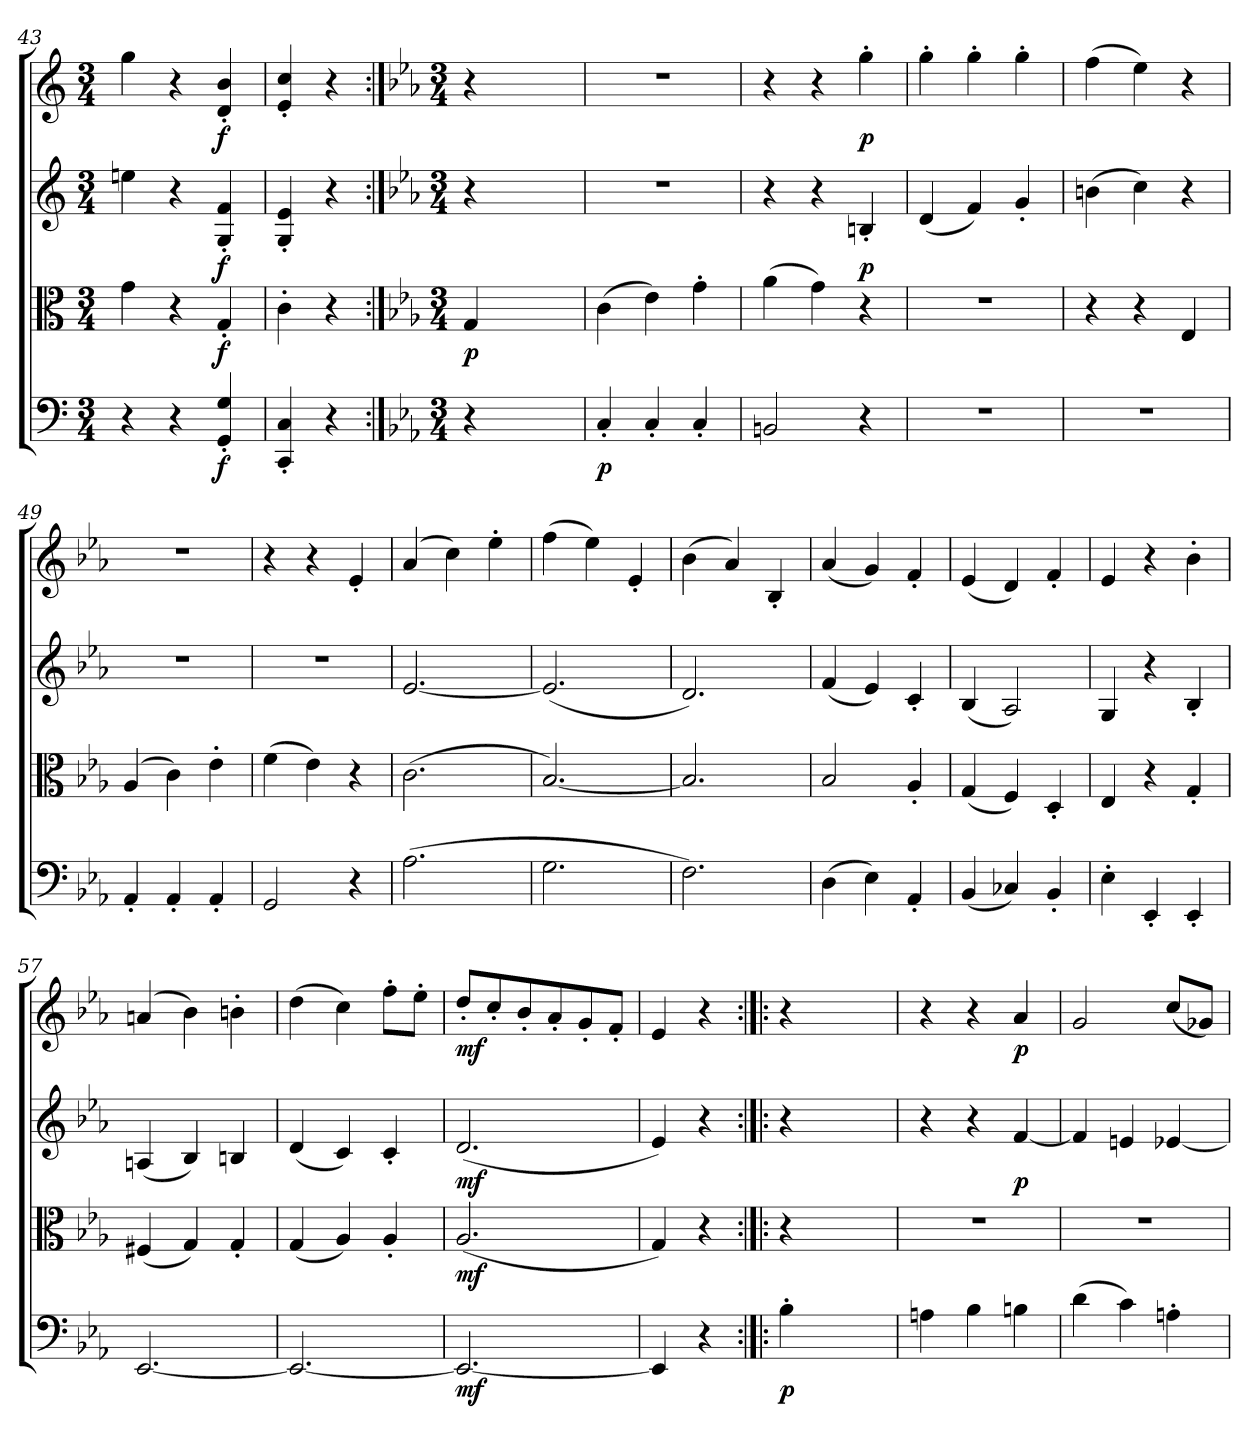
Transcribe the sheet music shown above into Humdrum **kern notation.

**kern	**dynam	**kern	**dynam	**kern	**dynam	**kern	**dynam
*part4	*part4	*part3	*part3	*part2	*part2	*part1	*part1
*staff4	*staff4	*staff3	*staff3	*staff2	*staff2	*staff1	*staff1
*clefF4	*	*clefC3	*	*clefG2	*	*clefG2	*
*k[]	*	*k[]	*	*k[]	*	*k[]	*
*C:	*	*C:	*	*C:	*	*C:	*
*M3/4	*	*M3/4	*	*M3/4	*	*M3/4	*
=43	=43	=43	=43	=43	=43	=43	=43
4r	.	4g\	.	4een\	.	4gg\	.
4r	.	4r	.	4r	.	4r	.
4GG'/ 4G'/	f	4G'/	f	4G'/ 4f'/	f	4d'/ 4b'/	f
=44	=44	=44	=44	=44	=44	=44	=44
4CC'/ 4C'/	.	4c'\	.	4G'/ 4e'/	.	4e'/ 4cc'/	.
4r	.	4r	.	4r	.	4r	.
=:|!	=:|!	=:|!	=:|!	=:|!	=:|!	=:|!	=:|!
*k[b-e-a-]	*	*k[b-e-a-]	*	*k[b-e-a-]	*	*k[b-e-a-]	*
*c:	*	*c:	*	*c:	*	*c:	*
*M3/4	*	*M3/4	*	*M3/4	*	*M3/4	*
4r	.	4G/	p	4r	.	4r	.
2ryy	.	2ryy	.	2ryy	.	2ryy	.
=45	=45	=45	=45	=45	=45	=45	=45
4C'/	p	(4c\	.	2.r	.	2.r	.
4C'/	.	4e-\)	.	.	.	.	.
4C'/	.	4g'\	.	.	.	.	.
=46	=46	=46	=46	=46	=46	=46	=46
2BBn/	.	(4a-\	.	4r	.	4r	.
.	.	4g\)	.	4r	.	4r	.
4r	.	4r	.	4Bn'/	p	4gg'\	p
=47	=47	=47	=47	=47	=47	=47	=47
2.r	.	2.r	.	(4d/	.	4gg'\	.
.	.	.	.	4f/)	.	4gg'\	.
.	.	.	.	4g'/	.	4gg'\	.
=48	=48	=48	=48	=48	=48	=48	=48
2.r	.	4r	.	(4bn\	.	(4ff\	.
.	.	4r	.	4cc\)	.	4ee-\)	.
.	.	4E-/	.	4r	.	4r	.
=49	=49	=49	=49	=49	=49	=49	=49
4AA-'/	.	(4A-/	.	2.r	.	2.r	.
4AA-'/	.	4c\)	.	.	.	.	.
4AA-'/	.	4e-'\	.	.	.	.	.
=50	=50	=50	=50	=50	=50	=50	=50
2GG/	.	(4f\	.	2.r	.	4r	.
.	.	4e-\)	.	.	.	4r	.
4r	.	4r	.	.	.	4e-'/	.
=51	=51	=51	=51	=51	=51	=51	=51
(2.A-\	.	(2.c\	.	[2.e-/	.	(4a-/	.
.	.	.	.	.	.	4cc\)	.
.	.	.	.	.	.	4ee-'\	.
=52	=52	=52	=52	=52	=52	=52	=52
2.G\	.	[2.B-/)	.	(2.e-/]	.	(4ff\	.
.	.	.	.	.	.	4ee-\)	.
.	.	.	.	.	.	4e-'/	.
=53	=53	=53	=53	=53	=53	=53	=53
2.F\)	.	2.B-/]	.	2.d/)	.	(4b-\	.
.	.	.	.	.	.	4a-/)	.
.	.	.	.	.	.	4B-'/	.
=54	=54	=54	=54	=54	=54	=54	=54
(4D\	.	2B-/	.	(4f/	.	(4a-/	.
4E-\)	.	.	.	4e-/)	.	4g/)	.
4AA-'/	.	4A-'/	.	4c'/	.	4f'/	.
=55	=55	=55	=55	=55	=55	=55	=55
(4BB-/	.	(4G/	.	(4B-/	.	(4e-/	.
4C-X/)	.	4F/)	.	2A-/)	.	4d/)	.
4BB-'/	.	4D'/	.	.	.	4f'/	.
=56	=56	=56	=56	=56	=56	=56	=56
4E-'\	.	4E-/	.	4G/	.	4e-/	.
4EE-'/	.	4r	.	4r	.	4r	.
4EE-'/	.	4G'/	.	4B-'/	.	4b-'\	.
=57	=57	=57	=57	=57	=57	=57	=57
[2.EE-/	.	(4F#X/	.	(4An/	.	(4an/	.
.	.	4G/)	.	4B-/)	.	4b-\)	.
.	.	4G'/	.	4Bn/	.	4bn'\	.
=58	=58	=58	=58	=58	=58	=58	=58
2.EE-/_	.	(4G/	.	(4d/	.	(4dd\	.
.	.	4A-/)	.	4c/)	.	4cc\)	.
.	.	4A-'/	.	4c'/	.	8ff'\L	.
.	.	.	.	.	.	8ee-'\J	.
=59	=59	=59	=59	=59	=59	=59	=59
2.EE-/_	mf	(2.A-/	mf	(2.d/	mf	8dd'/L	mf
.	.	.	.	.	.	8cc'/	.
.	.	.	.	.	.	8b-'/	.
.	.	.	.	.	.	8a-'/	.
.	.	.	.	.	.	8g'/	.
.	.	.	.	.	.	8f'/J	.
=60	=60	=60	=60	=60	=60	=60	=60
4EE-/]	.	4G/)	.	4e-/)	.	4e-/	.
4r	.	4r	.	4r	.	4r	.
=:|!|:	=:|!|:	=:|!|:	=:|!|:	=:|!|:	=:|!|:	=:|!|:	=:|!|:
4B-'\	p	4r	.	4r	.	4r	.
2ryy	.	2ryy	.	2ryy	.	2ryy	.
=61	=61	=61	=61	=61	=61	=61	=61
4An\	.	2.r	.	4r	.	4r	.
4B-\	.	.	.	4r	.	4r	.
4Bn\	.	.	.	[4f/	p	4a-/	p
=62	=62	=62	=62	=62	=62	=62	=62
(4d\	.	2.r	.	4f/]	.	2g/	.
4c\)	.	.	.	4en/	.	.	.
4An'\	.	.	.	[4e-X/	.	(8cc/L	.
.	.	.	.	.	.	8g-X/J)	.
=	=	=	=	=	=	=	=
*-	*-	*-	*-	*-	*-	*-	*-
